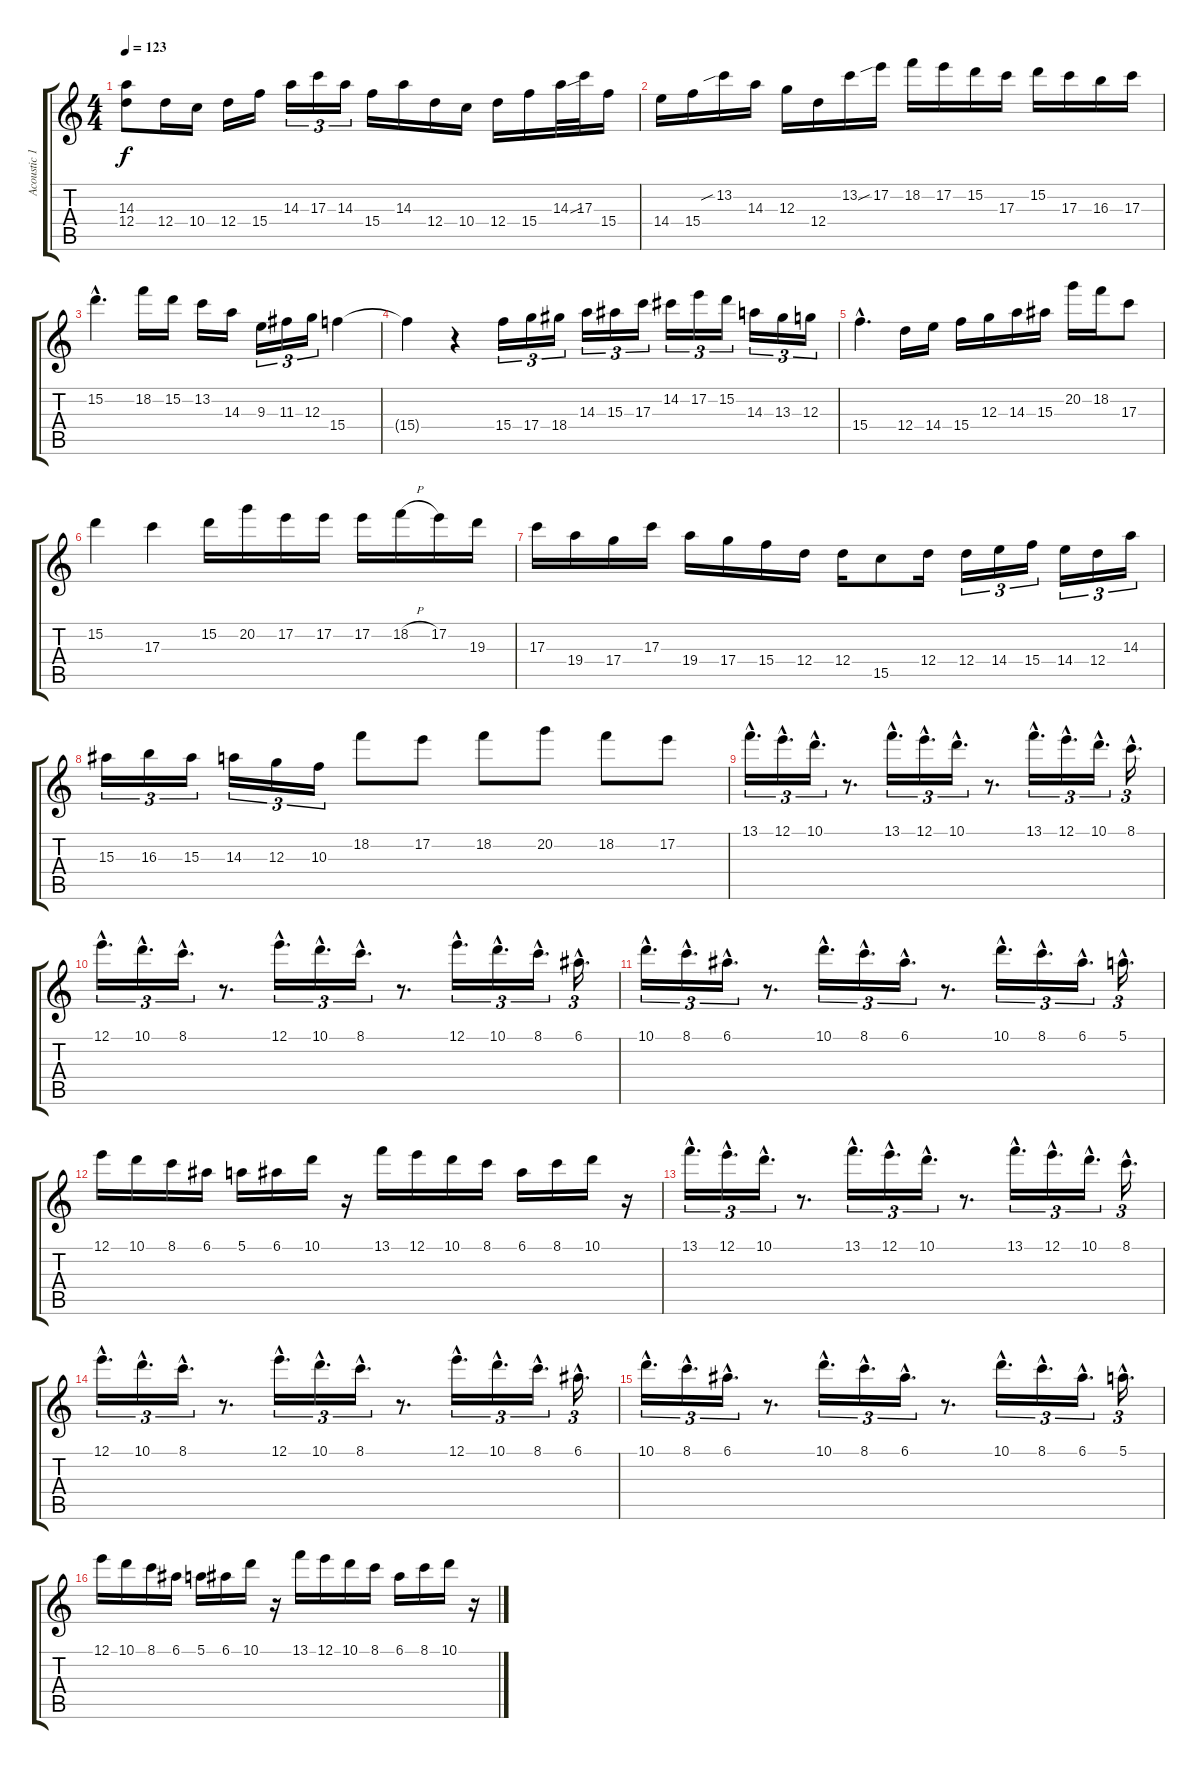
\track ("Acoustic 1" "Acoustic 1") {instrument acousticguitarsteel}
\staff {score tabs}
\tuning (E4 B3 G3 D3 A2 D2) {hide}
\ts (4 4)
\tempo 123
\clef g2
\ks c
(14.3 12.4).8{dy f} 12.4.16 10.4.16 12.4.16 15.4.16 14.3.16{tu (3 2)} 17.3.16{tu (3 2)} 14.3.16{tu (3 2)} 15.4.16 14.3.16 12.4.16 10.4.16 12.4.16 15.4.16 14.3{sou}.32 17.3.32 15.4.16 |
14.4.16 15.4.16 13.2{sib}.16 14.3.16 12.3.16 12.4.16 13.2.16 17.2{sib}.16 18.2.16 17.2.16 15.2.16 17.3.16 15.2.16 17.3.16 16.3.16 17.3.16 |
15.2{hac}.4{d} 18.2.16 15.2.16 13.2.16 14.3.16 9.3.16{tu (3 2)} 11.3.16{tu (3 2)} 12.3.16{tu (3 2)} 15.4.4 |
15.4{t}.4 r.4 15.4.16{tu (3 2)} 17.4.16{tu (3 2)} 18.4.16{tu (3 2)} 14.3.16{tu (3 2)} 15.3.16{tu (3 2)} 17.3.16{tu (3 2)} 14.2.16{tu (3 2)} 17.2.16{tu (3 2)} 15.2.16{tu (3 2)} 14.3.16{tu (3 2)} 13.3.16{tu (3 2)} 12.3.16{tu (3 2)} |
15.4{hac}.4{d} 12.4.16 14.4.16 15.4.16 12.3.16 14.3.16 15.3.16 20.2.16 18.2.16 17.3.8 |
15.2.4 17.3.4 15.2.16 20.2.16 17.2.16 17.2.16 17.2.16 18.2{h}.16 17.2.16 19.3.16 |
17.3.16 19.4.16 17.4.16 17.3.16 19.4.16 17.4.16 15.4.16 12.4.16 12.4.16 15.5.8 12.4.16 12.4.16{tu (3 2)} 14.4.16{tu (3 2)} 15.4.16{tu (3 2)} 14.4.16{tu (3 2)} 12.4.16{tu (3 2)} 14.3.16{tu (3 2)} |
15.3.16{tu (3 2)} 16.3.16{tu (3 2)} 15.3.16{tu (3 2)} 14.3.16{tu (3 2)} 12.3.16{tu (3 2)} 10.3.16{tu (3 2)} 18.2.8 17.2.8 18.2.8 20.2.8 18.2.8 17.2.8 |
13.1{hac}.16{d tu (3 2)} 12.1{hac}.16{d tu (3 2)} 10.1{hac}.16{d tu (3 2)} r.8{d} 13.1{hac}.16{d tu (3 2)} 12.1{hac}.16{d tu (3 2)} 10.1{hac}.16{d tu (3 2)} r.8{d} 13.1{hac}.16{d tu (3 2)} 12.1{hac}.16{d tu (3 2)} 10.1{hac}.16{d tu (3 2)} 8.1{hac}.16{d tu (3 2)} |
12.1{hac}.16{d tu (3 2)} 10.1{hac}.16{d tu (3 2)} 8.1{hac}.16{d tu (3 2)} r.8{d} 12.1{hac}.16{d tu (3 2)} 10.1{hac}.16{d tu (3 2)} 8.1{hac}.16{d tu (3 2)} r.8{d} 12.1{hac}.16{d tu (3 2)} 10.1{hac}.16{d tu (3 2)} 8.1{hac}.16{d tu (3 2)} 6.1{hac}.16{d tu (3 2)} |
10.1{hac}.16{d tu (3 2)} 8.1{hac}.16{d tu (3 2)} 6.1{hac}.16{d tu (3 2)} r.8{d} 10.1{hac}.16{d tu (3 2)} 8.1{hac}.16{d tu (3 2)} 6.1{hac}.16{d tu (3 2)} r.8{d} 10.1{hac}.16{d tu (3 2)} 8.1{hac}.16{d tu (3 2)} 6.1{hac}.16{d tu (3 2)} 5.1{hac}.16{d tu (3 2)} |
12.1.16 10.1.16 8.1.16 6.1.16 5.1.16 6.1.16 10.1.16 r.16 13.1.16 12.1.16 10.1.16 8.1.16 6.1.16 8.1.16 10.1.16 r.16 |
13.1{hac}.16{d tu (3 2)} 12.1{hac}.16{d tu (3 2)} 10.1{hac}.16{d tu (3 2)} r.8{d} 13.1{hac}.16{d tu (3 2)} 12.1{hac}.16{d tu (3 2)} 10.1{hac}.16{d tu (3 2)} r.8{d} 13.1{hac}.16{d tu (3 2)} 12.1{hac}.16{d tu (3 2)} 10.1{hac}.16{d tu (3 2)} 8.1{hac}.16{d tu (3 2)} |
12.1{hac}.16{d tu (3 2)} 10.1{hac}.16{d tu (3 2)} 8.1{hac}.16{d tu (3 2)} r.8{d} 12.1{hac}.16{d tu (3 2)} 10.1{hac}.16{d tu (3 2)} 8.1{hac}.16{d tu (3 2)} r.8{d} 12.1{hac}.16{d tu (3 2)} 10.1{hac}.16{d tu (3 2)} 8.1{hac}.16{d tu (3 2)} 6.1{hac}.16{d tu (3 2)} |
10.1{hac}.16{d tu (3 2)} 8.1{hac}.16{d tu (3 2)} 6.1{hac}.16{d tu (3 2)} r.8{d} 10.1{hac}.16{d tu (3 2)} 8.1{hac}.16{d tu (3 2)} 6.1{hac}.16{d tu (3 2)} r.8{d} 10.1{hac}.16{d tu (3 2)} 8.1{hac}.16{d tu (3 2)} 6.1{hac}.16{d tu (3 2)} 5.1{hac}.16{d tu (3 2)} |
12.1.16 10.1.16 8.1.16 6.1.16 5.1.16 6.1.16 10.1.16 r.16 13.1.16 12.1.16 10.1.16 8.1.16 6.1.16 8.1.16 10.1.16 r.16
